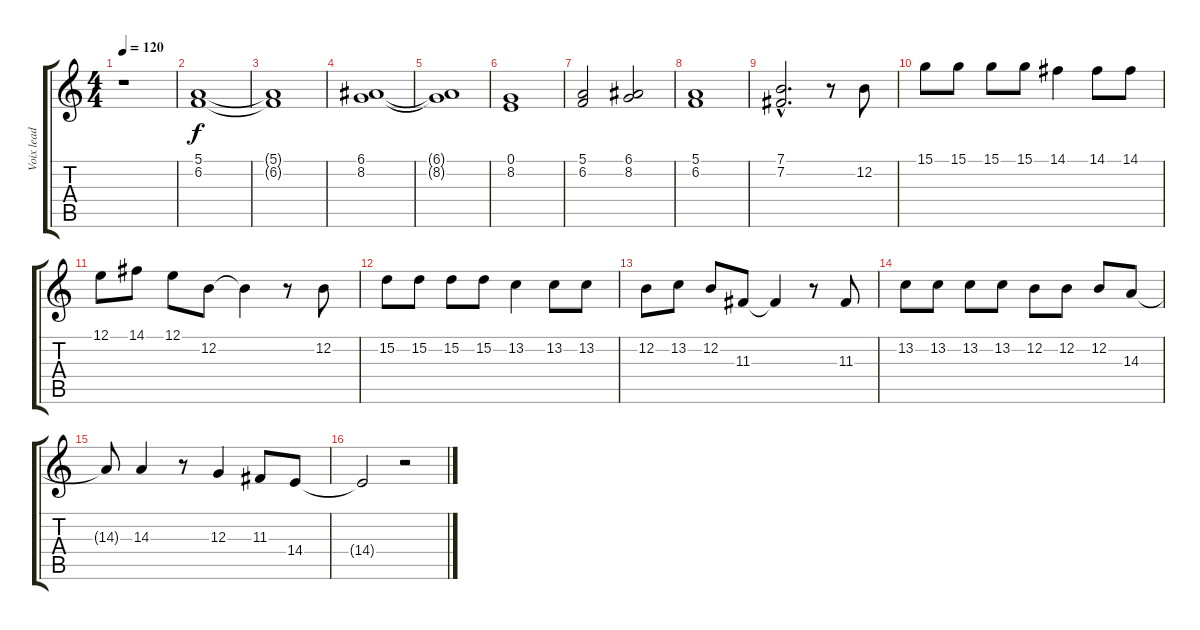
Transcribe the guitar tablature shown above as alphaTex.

\track ("Voix lead" "Voix lead") {instrument accordion}
\staff {score tabs}
\tuning (E4 B3 G3 D3 A2 E2) {hide}
\ts (4 4)
\tempo 120
\clef g2
\ks c
r.1{dy f} |
(5.1 6.2).1 |
(5.1{t} 6.2{t}).1 |
(6.1 8.2).1 |
(6.1{t} 8.2{t}).1 |
(0.1 8.2).1 |
(5.1 6.2).2 (6.1 8.2).2 |
(5.1 6.2).1 |
(7.1{hac} 7.2{hac}).2{d} r.8 12.2.8{volume 12} |
15.1.8 15.1.8 15.1.8 15.1.8 14.1.4 14.1.8 14.1.8 |
12.1.8 14.1.8 12.1.8 12.2.8 12.2{t}.4 r.8 12.2.8 |
15.2.8 15.2.8 15.2.8 15.2.8 13.2.4 13.2.8 13.2.8 |
12.2.8 13.2.8 12.2.8 11.3.8 11.3{t}.4 r.8 11.3.8 |
13.2.8 13.2.8 13.2.8 13.2.8 12.2.8 12.2.8 12.2.8 14.3.8 |
14.3{t}.8 14.3.4 r.8 12.3.4 11.3.8 14.4.8 |
14.4{t}.2 r.2
